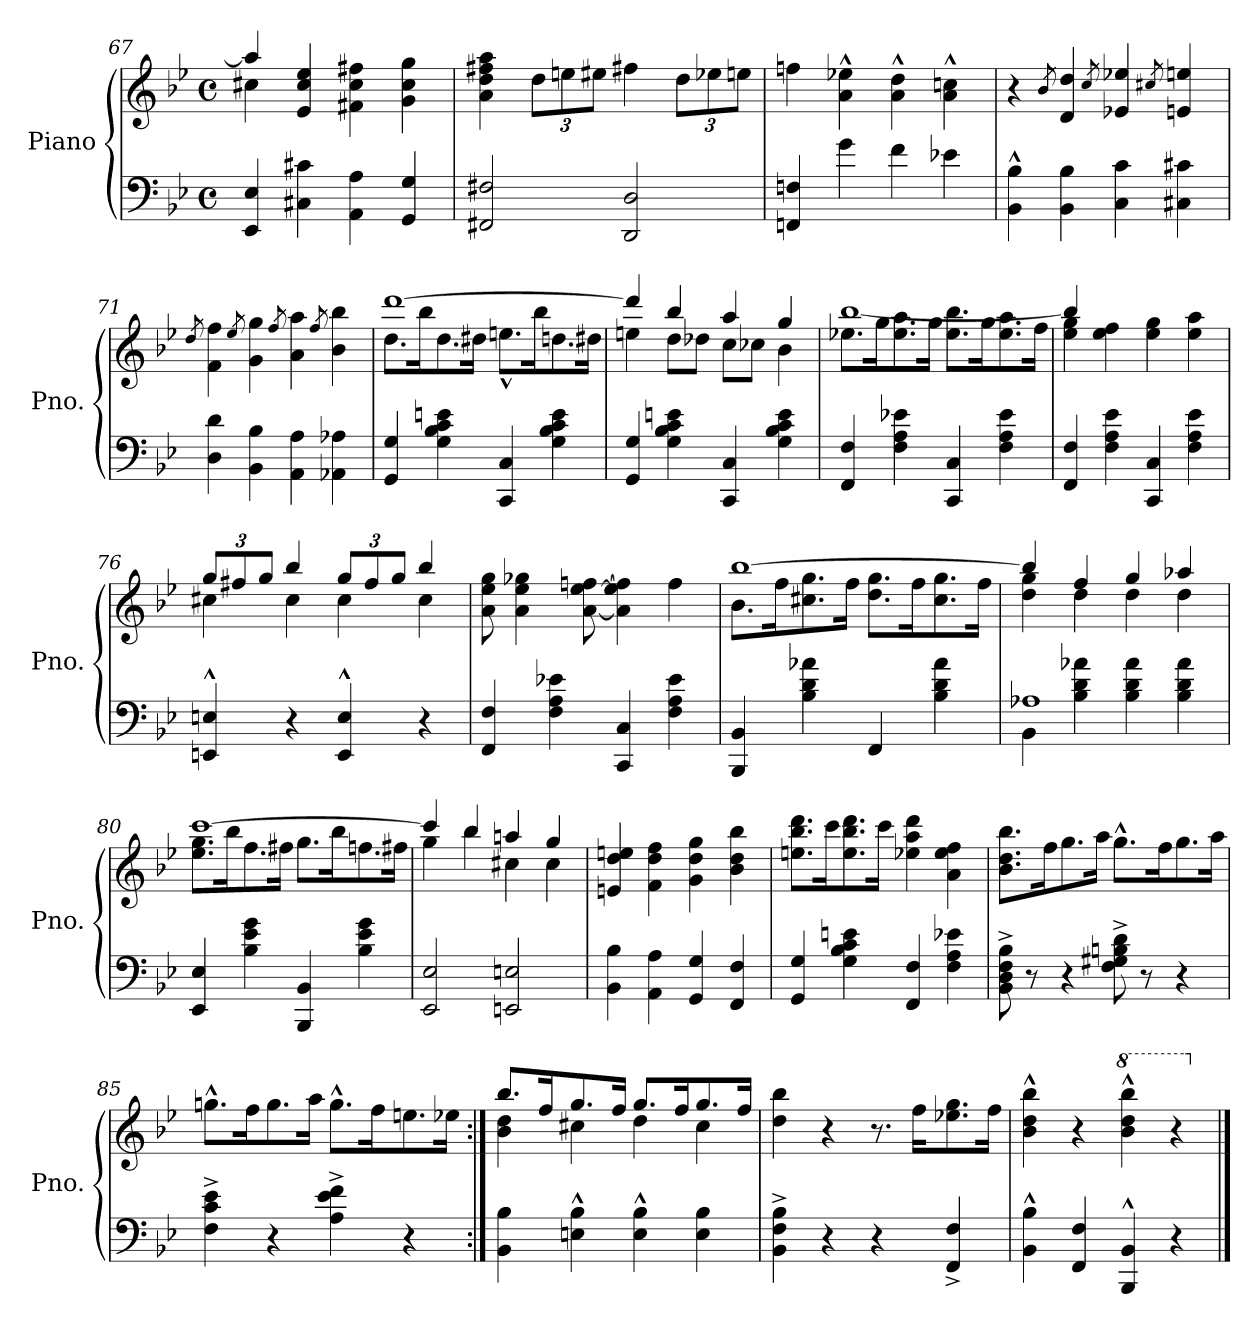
**kern	**kern	**dynam
*part1	*part1	*part1
*staff2	*staff1	*staff1/2
*I"Piano	*	*
*I'Pno.	*	*
*clefF4	*clefG2	*
*k[b-e-]	*k[b-e-]	*
*M4/4	*M4/4	*
*met(c)	*met(c)	*
=67	=67	=67
*	*^	*
4EE-/ 4E-/	4aa/]	4cc#X\	.
4C#X\ 4c#X\	4e-/ 4cc#/ 4ee-/	2.ryy	.
4AA\ 4A\	4f#X\ 4cc#\ 4ff#X\	.	.
4GG/ 4G/	4g\ 4cc#\ 4gg\	.	.
*	*v	*v	*
!!LO:LB:g=z
=68	=68	=68
2FF#X/ 2F#X/	4a\ 4dd\ 4ff#X\ 4aa\	.
*	*Xbrackettup	*
.	12dd\L	.
.	12een\	.
.	12ee#X\J	.
2DD/ 2D/	4ff#X\	.
.	12dd\L	.
.	12ee-X\	.
.	12een\J	.
=69	=69	=69
4FFn/ 4Fn/	4ffn\	.
4g\	4a\^^ 4ee-X\^^	.
4f\	4a\^^ 4dd\^^	.
4e-X\	4a\^^ 4ccn\^^	.
=70	=70	=70
4BB-\^^ 4B-\^^	4r	.
.	8qb-/	.
4BB-\ 4B-\	4d/ 4dd/	.
.	8qcc/	.
4C\ 4c\	4e-X/ 4ee-X/	.
.	8qcc#X/	.
4C#X\ 4c#X\	4en/ 4een/	.
=71	=71	=71
.	8qdd/	.
4D\ 4d\	4f\ 4ff\	.
.	8qee-/	.
4BB-\ 4B-\	4g\ 4gg\	.
.	8qff/	.
4AA\ 4A\	4a\ 4aa\	.
.	8qff/	.
4AA-X\ 4A-X\	4b-\ 4bb-\	.
!!LO:LB:g=z
=72	=72	=72
*	*^	*
4GG/ 4G/	[1ddd	8.dd\L	.
.	.	16bb-\K	.
4G\ 4B-\ 4c\ 4en\	.	8.dd\	.
.	.	16dd#X\Jk	.
4CC/ 4C/	.	8.een^^\L	.
.	.	16bb-\K	.
4G\ 4B-\ 4c\ 4e\	.	8.ddn\	.
.	.	16dd#X\Jk	.
=73	=73	=73	=73
4GG/ 4G/	4ddd/]	4een\	.
4G\ 4B-\ 4c\ 4en\	4bb-/	8dd\L	.
.	.	8dd-X\J	.
4CC/ 4C/	4aa/	8cc\L	.
.	.	8cc-X\J	.
4G\ 4B-\ 4c\ 4e\	4gg/	4b-\	.
=74	=74	=74	=74
4FF/ 4F/	8.ee-X\L	[1bb-	.
.	16gg\K	.	.
4F\ 4A\ 4e-X\	8.ee-\ 8.aa\	.	.
.	16gg\Jk	.	.
4CC/ 4C/	8.ee-\ 8.bb-\L	.	.
.	16gg\K	.	.
4F\ 4A\ 4e-\	8.ee-\ 8.aa\	.	.
.	16ff\Jk	.	.
=75	=75	=75	=75
4FF/ 4F/	4ee-\ 4gg\	4bb-/]	.
4F\ 4A\ 4e-\	4ee-\ 4ff\	2.ryy	.
4CC/ 4C/	4ee-\ 4gg\	.	.
4F\ 4A\ 4e-\	4ee-\ 4aa\	.	.
!!LO:PB:g=z	!!
=76	=76	=76	=76
4EEn/^^ 4En/^^	12gg/L	4cc#X\	.
.	12ff#X/	.	.
.	12gg/J	.	.
4r	4bb-/	4cc#\	.
4EE/^^ 4E/^^	12gg/L	4cc#\	.
.	12ff#/	.	.
.	12gg/J	.	.
4r	4bb-/	4cc#\	.
*	*v	*v	*
=77	=77	=77
4FF/ 4F/	8a\ 8ee-\ 8gg\	.
.	4a\ 4ee-\ 4gg-X\	.
4F\ 4A\ 4e-X\	.	.
.	[8a\ [8ee-\ [8ffn\	.
4CC/ 4C/	4a\] 4ee-\] 4ff\]	.
4F\ 4A\ 4e-\	4ff\	.
=78	=78	=78
*	*^	*
4BBB-/ 4BB-/	[1bb-	8.b-\L	.
.	.	16ff\K	.
4B-\ 4d\ 4a-X\	.	8.cc#X\ 8.gg\	.
.	.	16ff\Jk	.
4FF/	.	8.dd\ 8.gg\L	.
.	.	16ff\K	.
4B-\ 4d\ 4a-\	.	8.cc#\ 8.gg\	.
.	.	16ff\Jk	.
=79	=79	=79	=79
*^	*	*	*
4BB-\	1A-X	4bb-/]	4dd\ 4gg\	.
4B-\ 4d\ 4a-X\	.	4ff/	4dd\	.
4B-\ 4d\ 4a-\	.	4gg/	4dd\	.
4B-\ 4d\ 4a-\	.	4aa-X/	4dd\	.
*v	*v	*	*	*
!!LO:LB:g=z	!!
=80	=80	=80	=80
4EE-/ 4E-/	[1ccc	8.ee-\ 8.gg\L	.
.	.	16bb-\K	.
4B-\ 4e-\ 4g\	.	8.ff\	.
.	.	16ff#X\Jk	.
4BBB-/ 4BB-/	.	8.gg\L	.
.	.	16bb-\K	.
4B-\ 4e-\ 4g\	.	8.ffn\	.
.	.	16ff#X\Jk	.
=81	=81	=81	=81
2EE-/ 2E-/	4ccc/]	4gg\	.
.	4bb-/	4bb-\	.
2EEn/ 2En/	4aan/	4cc#X\	.
.	4gg/	4cc#\	.
*	*v	*v	*
=82	=82	=82
4BB-\ 4B-\	4en/ 4dd/ 4een/	.
4AA\ 4A\	4f\ 4dd\ 4ff\	.
4GG/ 4G/	4g\ 4dd\ 4gg\	.
4FF/ 4F/	4b-\ 4dd\ 4bb-\	.
=83	=83	=83
4GG/ 4G/	8.een\ 8.bb-\ 8.ddd\L	.
.	16ccc\K	.
4G\ 4B-\ 4c\ 4en\	8.ee\ 8.bb-\ 8.ddd\	.
.	16ccc\Jk	.
4FF/ 4F/	4ee-X\ 4aa\ 4ddd\	.
4F\ 4A\ 4e-X\	4a\ 4ee-\ 4ff\	.
!!LO:LB:g=z
=84	=84	=84
8BB-\^ 8D\^ 8F\^ 8B-\^	8.b-\ 8.dd\ 8.bb-\L	.
8r	.	.
.	16ff\K	.
4r	8.gg\	.
.	16aa\Jk	.
8F\^ 8G#X\^ 8Bn\^ 8d\^	8.gg^^\L	.
8r	.	.
.	16ff\K	.
4r	8.gg\	.
.	16aa\Jk	.
=85	=85	=85
4F\^ 4c\^ 4e-\^	8.ggn^^\L	.
.	16ff\K	.
4r	8.gg\	.
.	16aa\Jk	.
4A\^ 4e-\^ 4f\^	8.gg^^\L	.
.	16ff\K	.
4r	8.een\	.
.	16ee-X\Jk	.
=86:|!	=86:|!	=86:|!
*	*^	*
4BB-\ 4B-\	8.bb-/L	4b-\ 4dd\	.
.	16ff/K	.	.
4En\^^ 4B-\^^	8.gg/	4cc#X\	.
.	16ff/Jk	.	.
4E\^^ 4B-\^^	8.gg/L	4dd\	.
.	16ff/K	.	.
4E\ 4B-\	8.gg/	4cc#\	.
.	16ff/Jk	.	.
*	*v	*v	*
=87	=87	=87
4BB-\^ 4F\^ 4B-\^	4dd\ 4bb-\	.
4r	4r	.
4r	8.r	.
.	16ff\KL	.
4FF/^ 4F/^	8.ee-X\ 8.gg\	.
.	16ff\Jk	.
=88	=88	=88
4BB-\^^ 4B-\^^	4b-\^^ 4dd\^^ 4bb-\^^	.
4FF/ 4F/	4r	.
*	*8va	*
!	!	!LO:DY:b
4BBB-/^^ 4BB-/^^	4bb-\^^ 4ddd\^^ 4bbb-\^^	other-dynamics
4r	4r	.
*	*X8va	*
==	==	==
*-	*-	*-
